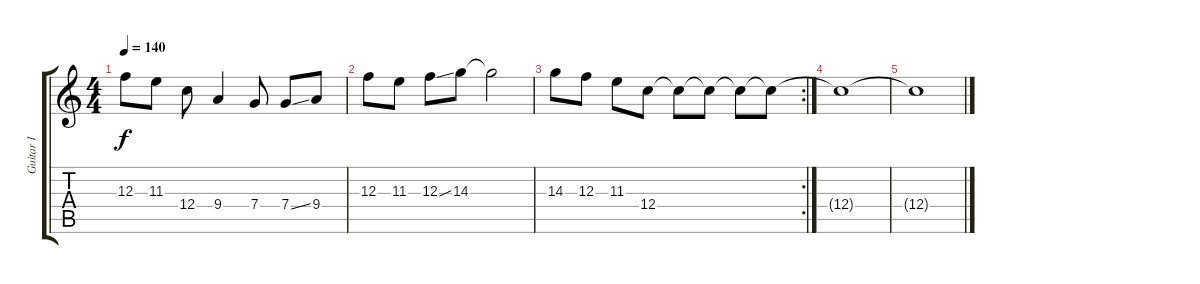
\track ("Guitar I" "Guitar I") {instrument acousticguitarsteel}
\staff {score tabs}
\tuning (D4 A3 F3 C3 G2 D2) {hide}
\ts (4 4)
\tempo 140
\clef g2
\ks c
12.3.8{dy f} 11.3.8 12.4.8 9.4.4 7.4.8 7.4{ss}.8 9.4.8 |
12.3.8 11.3.8 12.3{ss}.8 14.3.8 14.3{t}.2 |
\rc 2
14.3.8 12.3.8 11.3.8 12.4.8 12.4{t}.8 12.4{t}.8 12.4{t}.8 12.4{t}.8 |
12.4{t}.1 |
12.4{t}.1
